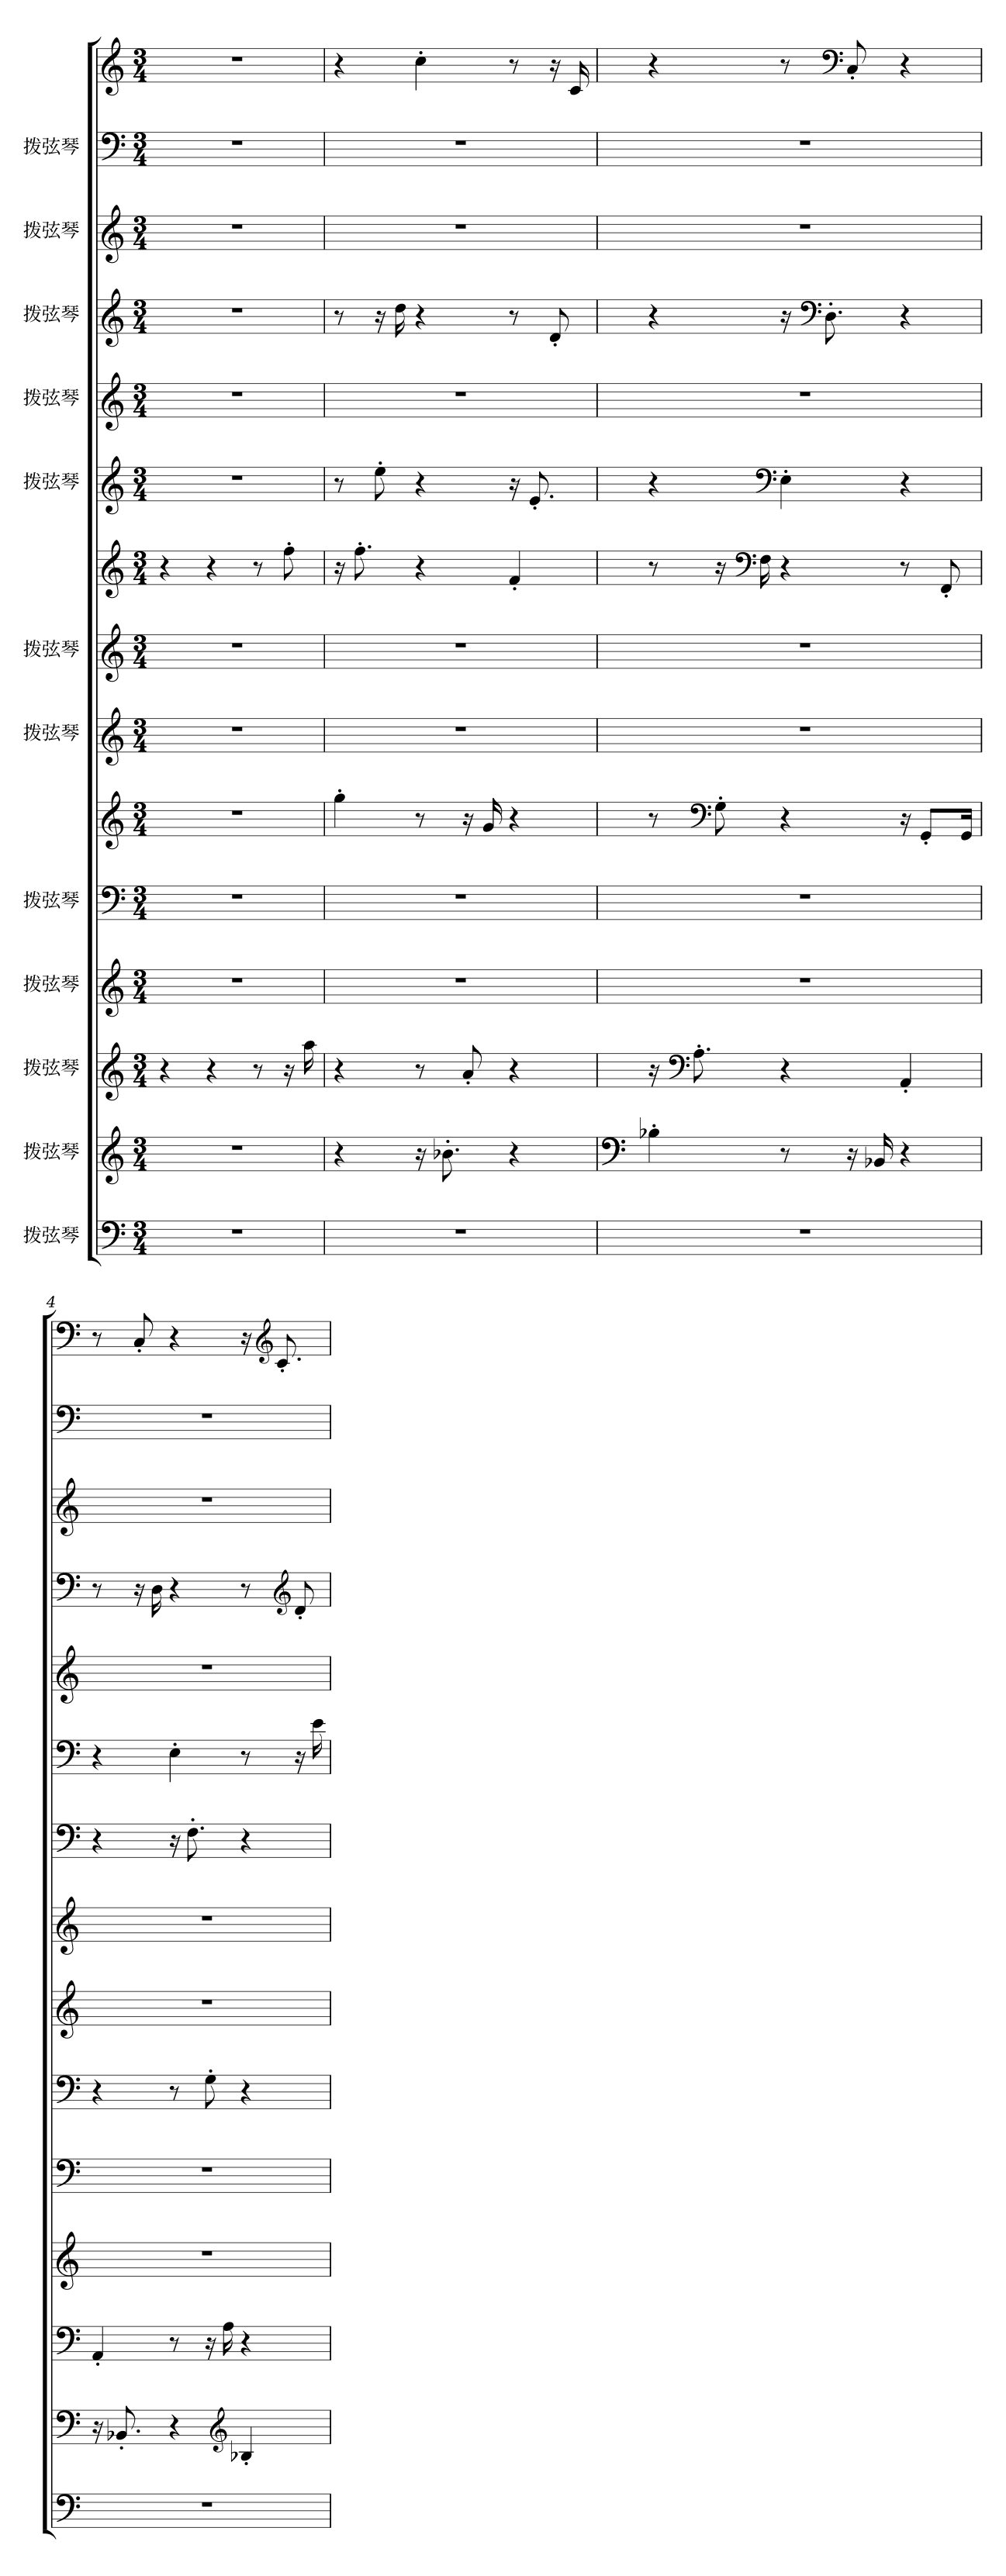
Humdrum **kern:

**kern	**kern	**kern	**kern	**kern	**kern	**kern	**kern	**kern	**kern	**kern	**kern	**kern	**kern	**kern
*part12	*part11	*part10	*part9	*part8	*part8	*part7	*part6	*part6	*part5	*part4	*part3	*part2	*part1	*part1
*staff15	*staff14	*staff13	*staff12	*staff11	*staff10	*staff9	*staff8	*staff7	*staff6	*staff5	*staff4	*staff3	*staff2	*staff1
*I"拨弦琴	*I"拨弦琴	*I"拨弦琴	*I"拨弦琴	*I"拨弦琴	*	*I"拨弦琴	*I"拨弦琴	*	*I"拨弦琴	*I"拨弦琴	*I"拨弦琴	*I"拨弦琴	*I"拨弦琴	*
*clefF4	*clefG2	*clefG2	*clefG2	*clefF4	*clefG2	*clefG2	*clefG2	*clefG2	*clefG2	*clefG2	*clefG2	*clefG2	*clefF4	*clefG2
*k[]	*k[]	*k[]	*k[]	*k[]	*k[]	*k[]	*k[]	*k[]	*k[]	*k[]	*k[]	*k[]	*k[]	*k[]
*M3/4	*M3/4	*M3/4	*M3/4	*M3/4	*M3/4	*M3/4	*M3/4	*M3/4	*M3/4	*M3/4	*M3/4	*M3/4	*M3/4	*M3/4
*MM105	*MM105	*MM105	*MM105	*MM105	*MM105	*MM105	*MM105	*MM105	*MM105	*MM105	*MM105	*MM105	*MM105	*MM105
=1	=1	=1	=1	=1	=1	=1	=1	=1	=1	=1	=1	=1	=1	=1
2.r	2.r	4r	2.r	2.r	2.r	2.r	2.r	4r	2.r	2.r	2.r	2.r	2.r	2.r
.	.	4r	.	.	.	.	.	4r	.	.	.	.	.	.
.	.	8r	.	.	.	.	.	8r	.	.	.	.	.	.
.	.	16r	.	.	.	.	.	8ff'\	.	.	.	.	.	.
.	.	16aa\	.	.	.	.	.	.	.	.	.	.	.	.
=2	=2	=2	=2	=2	=2	=2	=2	=2	=2	=2	=2	=2	=2	=2
2.r	4r	4r	2.r	2.r	4gg'\	2.r	2.r	16r	8r	2.r	8r	2.r	2.r	4r
.	.	.	.	.	.	.	.	8.ff'\	.	.	.	.	.	.
.	.	.	.	.	.	.	.	.	8ee'\	.	16r	.	.	.
.	.	.	.	.	.	.	.	.	.	.	16dd\	.	.	.
.	16r	8r	.	.	8r	.	.	4r	4r	.	4r	.	.	4cc'\
.	8.b-X'\	.	.	.	.	.	.	.	.	.	.	.	.	.
.	.	8a'/	.	.	16r	.	.	.	.	.	.	.	.	.
.	.	.	.	.	16g/	.	.	.	.	.	.	.	.	.
.	4r	4r	.	.	4r	.	.	4f'/	16r	.	8r	.	.	8r
.	.	.	.	.	.	.	.	.	8.e'/	.	.	.	.	.
.	.	.	.	.	.	.	.	.	.	.	8d'/	.	.	16r
.	.	.	.	.	.	.	.	.	.	.	.	.	.	16c/
=3	=3	=3	=3	=3	=3	=3	=3	=3	=3	=3	=3	=3	=3	=3
*	*clefF4	*	*	*	*	*	*	*	*	*	*	*	*	*
2.r	4B-X'\	16r	2.r	2.r	8r	2.r	2.r	8r	4r	2.r	4r	2.r	2.r	4r
*	*	*clefF4	*	*	*	*	*	*	*	*	*	*	*	*
.	.	8.A'\	.	.	.	.	.	.	.	.	.	.	.	.
*	*	*	*	*	*clefF4	*	*	*	*	*	*	*	*	*
.	.	.	.	.	8G'\	.	.	16r	.	.	.	.	.	.
*	*	*	*	*	*	*	*	*clefF4	*	*	*	*	*	*
.	.	.	.	.	.	.	.	16F\	.	.	.	.	.	.
*	*	*	*	*	*	*	*	*	*clefF4	*	*	*	*	*
.	8r	4r	.	.	4r	.	.	4r	4E'\	.	16r	.	.	8r
*	*	*	*	*	*	*	*	*	*	*	*clefF4	*	*	*
.	.	.	.	.	.	.	.	.	.	.	8.D'\	.	.	.
*	*	*	*	*	*	*	*	*	*	*	*	*	*	*clefF4
.	16r	.	.	.	.	.	.	.	.	.	.	.	.	8C'/
.	16BB-X/	.	.	.	.	.	.	.	.	.	.	.	.	.
.	4r	4AA'/	.	.	16r	.	.	8r	4r	.	4r	.	.	4r
.	.	.	.	.	8GG'/L	.	.	.	.	.	.	.	.	.
.	.	.	.	.	.	.	.	8FF'/	.	.	.	.	.	.
.	.	.	.	.	16GG/Jk	.	.	.	.	.	.	.	.	.
!!LO:PB:g=z
=4	=4	=4	=4	=4	=4	=4	=4	=4	=4	=4	=4	=4	=4	=4
2.r	16r	4AA'/	2.r	2.r	4r	2.r	2.r	4r	4r	2.r	8r	2.r	2.r	8r
.	8.BB-X'/	.	.	.	.	.	.	.	.	.	.	.	.	.
.	.	.	.	.	.	.	.	.	.	.	16r	.	.	8C'/
.	.	.	.	.	.	.	.	.	.	.	16D\	.	.	.
.	4r	8r	.	.	8r	.	.	16r	4E'\	.	4r	.	.	4r
.	.	.	.	.	.	.	.	8.F'\	.	.	.	.	.	.
.	.	16r	.	.	8G'\	.	.	.	.	.	.	.	.	.
.	.	16A\	.	.	.	.	.	.	.	.	.	.	.	.
*	*clefG2	*	*	*	*	*	*	*	*	*	*	*	*	*
.	4B-X'/	4r	.	.	4r	.	.	4r	8r	.	8r	.	.	16r
*	*	*	*	*	*	*	*	*	*	*	*	*	*	*clefG2
.	.	.	.	.	.	.	.	.	.	.	.	.	.	8.c'/
*	*	*	*	*	*	*	*	*	*	*	*clefG2	*	*	*
.	.	.	.	.	.	.	.	.	16r	.	8d'/	.	.	.
.	.	.	.	.	.	.	.	.	16e\	.	.	.	.	.
=	=	=	=	=	=	=	=	=	=	=	=	=	=	=
*-	*-	*-	*-	*-	*-	*-	*-	*-	*-	*-	*-	*-	*-	*-
